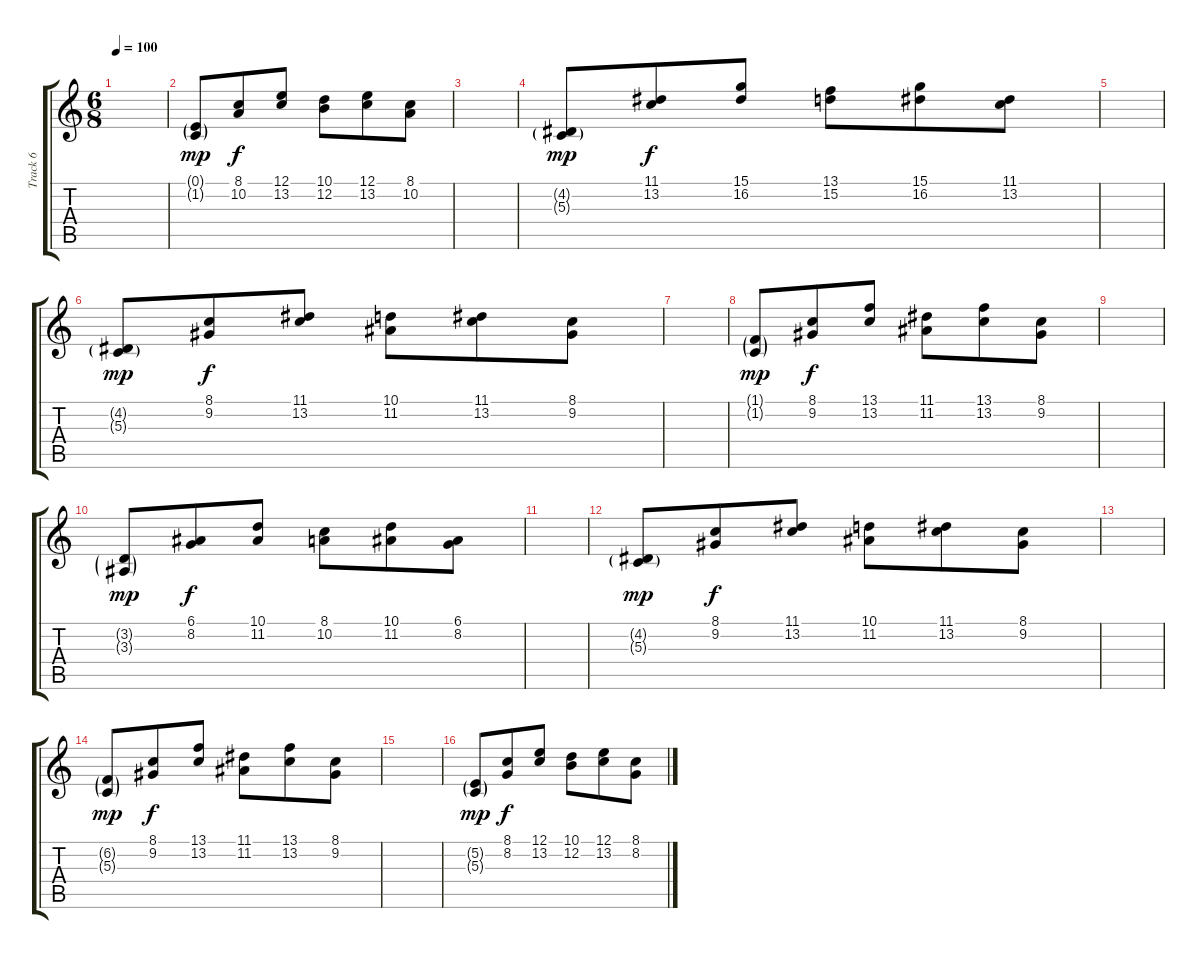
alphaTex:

\track ("Track 6" "Track 6") {instrument clarinet}
\staff {score tabs}
\tuning (E4 B3 G3 D3 A2 E2) {hide}
\ts (6 8)
\tempo 100
\clef g2
\ks c
|
(0.1{g} 1.2{g}).8{dy mp} (8.1 10.2).8{dy f} (12.1 13.2).8 (10.1 12.2).8 (12.1 13.2).8 (8.1 10.2).8 |
|
(4.2{g} 5.3{g}).8{dy mp} (11.1 13.2).8{dy f} (15.1 16.2).8 (13.1 15.2).8 (15.1 16.2).8 (11.1 13.2).8 |
|
(4.2{g} 5.3{g}).8{dy mp} (8.1 9.2).8{dy f} (11.1 13.2).8 (10.1 11.2).8 (11.1 13.2).8 (8.1 9.2).8 |
|
(1.1{g} 1.2{g}).8{dy mp} (8.1 9.2).8{dy f} (13.1 13.2).8 (11.1 11.2).8 (13.1 13.2).8 (8.1 9.2).8 |
|
(3.2{g} 3.3{g}).8{dy mp} (6.1 8.2).8{dy f} (10.1 11.2).8 (8.1 10.2).8 (10.1 11.2).8 (6.1 8.2).8 |
|
(4.2{g} 5.3{g}).8{dy mp} (8.1 9.2).8{dy f} (11.1 13.2).8 (10.1 11.2).8 (11.1 13.2).8 (8.1 9.2).8 |
|
(6.2{g} 5.3{g}).8{dy mp} (8.1 9.2).8{dy f} (13.1 13.2).8 (11.1 11.2).8 (13.1 13.2).8 (8.1 9.2).8 |
|
(5.2{g} 5.3{g}).8{dy mp} (8.1 8.2).8{dy f} (12.1 13.2).8 (10.1 12.2).8 (12.1 13.2).8 (8.1 8.2).8
